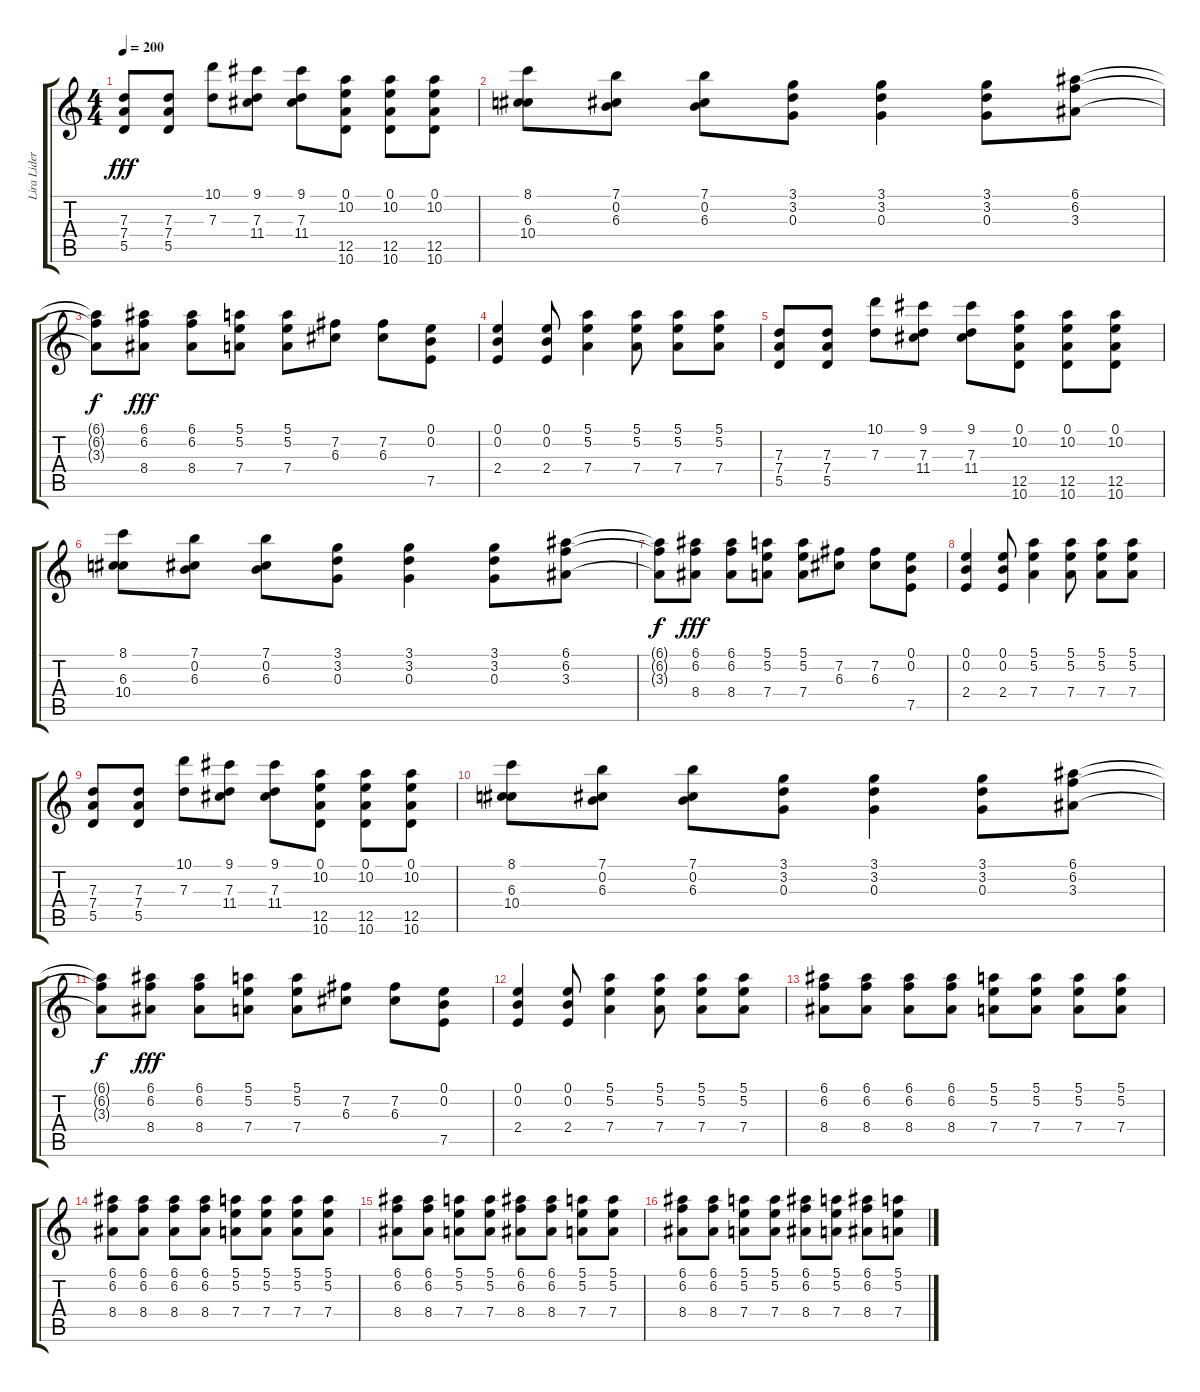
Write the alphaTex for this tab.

\track ("Lira Lider" "Lira Lider") {instrument distortionguitar}
\staff {score tabs}
\tuning (E4 B3 G3 D3 A2 E2) {hide}
\ts (4 4)
\tempo 200
\clef g2
\ks c
(7.3 7.4 5.5).8{dy fff} (7.3 7.4 5.5).8 (10.1 7.3).8 (9.1 7.3 11.4).8 (9.1 7.3 11.4).8 (0.1 10.2 12.5 10.6).8 (0.1 10.2 12.5 10.6).8 (0.1 10.2 12.5 10.6).8 |
(8.1 6.3 10.4).8 (7.1 0.2 6.3).8 (7.1 0.2 6.3).8 (3.1 3.2 0.3).8 (3.1 3.2 0.3).4 (3.1 3.2 0.3).8 (6.1 6.2 3.3).8 |
(6.1{t} 6.2{t} 3.3{t}).8{dy f} (6.1 6.2 8.4).8{dy fff} (6.1 6.2 8.4).8 (5.1 5.2 7.4).8 (5.1 5.2 7.4).8 (7.2 6.3).8 (7.2 6.3).8 (0.1 0.2 7.5).8 |
(0.1 0.2 2.4).4 (0.1 0.2 2.4).8 (5.1 5.2 7.4).4 (5.1 5.2 7.4).8 (5.1 5.2 7.4).8 (5.1 5.2 7.4).8 |
(7.3 7.4 5.5).8 (7.3 7.4 5.5).8 (10.1 7.3).8 (9.1 7.3 11.4).8 (9.1 7.3 11.4).8 (0.1 10.2 12.5 10.6).8 (0.1 10.2 12.5 10.6).8 (0.1 10.2 12.5 10.6).8 |
(8.1 6.3 10.4).8 (7.1 0.2 6.3).8 (7.1 0.2 6.3).8 (3.1 3.2 0.3).8 (3.1 3.2 0.3).4 (3.1 3.2 0.3).8 (6.1 6.2 3.3).8 |
(6.1{t} 6.2{t} 3.3{t}).8{dy f} (6.1 6.2 8.4).8{dy fff} (6.1 6.2 8.4).8 (5.1 5.2 7.4).8 (5.1 5.2 7.4).8 (7.2 6.3).8 (7.2 6.3).8 (0.1 0.2 7.5).8 |
(0.1 0.2 2.4).4 (0.1 0.2 2.4).8 (5.1 5.2 7.4).4 (5.1 5.2 7.4).8 (5.1 5.2 7.4).8 (5.1 5.2 7.4).8 |
(7.3 7.4 5.5).8 (7.3 7.4 5.5).8 (10.1 7.3).8 (9.1 7.3 11.4).8 (9.1 7.3 11.4).8 (0.1 10.2 12.5 10.6).8 (0.1 10.2 12.5 10.6).8 (0.1 10.2 12.5 10.6).8 |
(8.1 6.3 10.4).8 (7.1 0.2 6.3).8 (7.1 0.2 6.3).8 (3.1 3.2 0.3).8 (3.1 3.2 0.3).4 (3.1 3.2 0.3).8 (6.1 6.2 3.3).8 |
(6.1{t} 6.2{t} 3.3{t}).8{dy f} (6.1 6.2 8.4).8{dy fff} (6.1 6.2 8.4).8 (5.1 5.2 7.4).8 (5.1 5.2 7.4).8 (7.2 6.3).8 (7.2 6.3).8 (0.1 0.2 7.5).8 |
(0.1 0.2 2.4).4 (0.1 0.2 2.4).8 (5.1 5.2 7.4).4 (5.1 5.2 7.4).8 (5.1 5.2 7.4).8 (5.1 5.2 7.4).8 |
(6.1 6.2 8.4).8 (6.1 6.2 8.4).8 (6.1 6.2 8.4).8 (6.1 6.2 8.4).8 (5.1 5.2 7.4).8 (5.1 5.2 7.4).8 (5.1 5.2 7.4).8 (5.1 5.2 7.4).8 |
(6.1 6.2 8.4).8 (6.1 6.2 8.4).8 (6.1 6.2 8.4).8 (6.1 6.2 8.4).8 (5.1 5.2 7.4).8 (5.1 5.2 7.4).8 (5.1 5.2 7.4).8 (5.1 5.2 7.4).8 |
(6.1 6.2 8.4).8 (6.1 6.2 8.4).8 (5.1 5.2 7.4).8 (5.1 5.2 7.4).8 (6.1 6.2 8.4).8 (6.1 6.2 8.4).8 (5.1 5.2 7.4).8 (5.1 5.2 7.4).8 |
(6.1 6.2 8.4).8 (6.1 6.2 8.4).8 (5.1 5.2 7.4).8 (5.1 5.2 7.4).8 (6.1 6.2 8.4).8 (5.1 5.2 7.4).8 (6.1 6.2 8.4).8 (5.1 5.2 7.4).8
